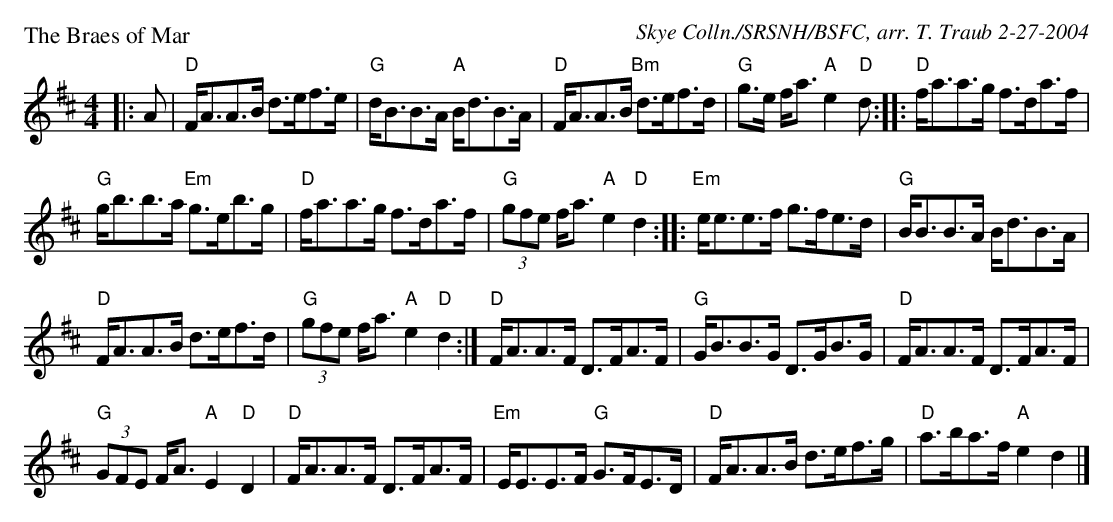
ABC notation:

X:1
P: The Braes of Mar
C: Skye Colln./SRSNH/BSFC, arr. T. Traub 2-27-2004
M: 4/4
L: 1/8
K: D
|: A|"D"F<AA>B d>ef>e|"G"d<BB>A "A"B<dB>A|"D"F<AA>B "Bm"d>ef>d|"G"g>e f<a "A"e2 "D"d :||: "D"f<aa>g f>da>f|
"G"g<bb>a "Em"g>eb>g|"D"f<aa>g f>da>f|"G"(3gfe f<a "A"e2 "D"d2 :||: "Em"e<ee>f g>fe>d|"G"B<BB>A B<dB>A|
"D"F<AA>B d>ef>d|"G"(3gfe f<a "A"e2 "D"d2 :|"D"F<AA>F D>FA>F|"G"G<BB>G D>GB>G|"D"F<AA>F D>FA>F|
"G"(3GFE F<A "A"E2 "D"D2|"D"F<AA>F D>FA>F|"Em"E<EE>F "G"G>FE>D|"D"F<AA>B d>ef>g|"D"a>ba>f "A"e2 d2 |]
